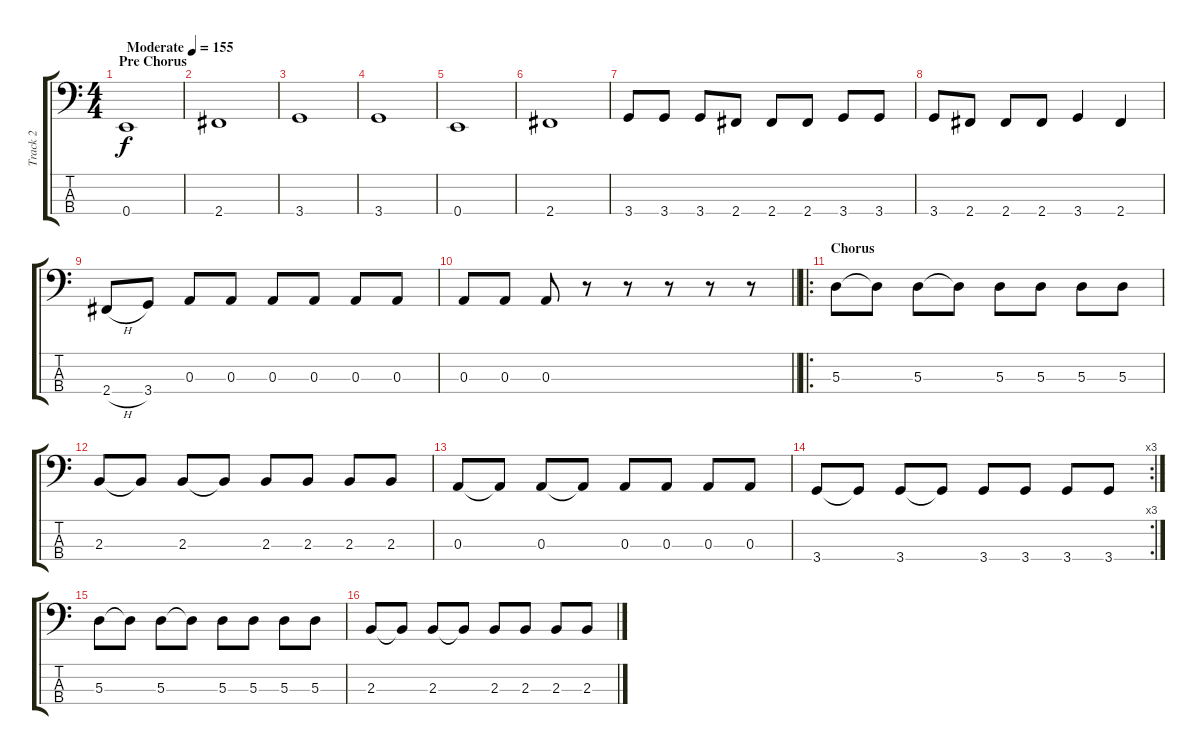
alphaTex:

\track ("Track 2" "Track 2") {instrument electricbassfinger}
\staff {score tabs}
\tuning (G2 D2 A1 E1) {hide}
\ts (4 4)
\section ("" "Pre Chorus")
\tempo (155 "Moderate")
\clef f4
\ks c
0.4.1{dy f instrument electricbassfinger} |
2.4.1 |
3.4.1 |
3.4.1 |
0.4.1 |
2.4.1 |
3.4.8 3.4.8 3.4.8 2.4.8 2.4.8 2.4.8 3.4.8 3.4.8 |
3.4.8 2.4.8 2.4.8 2.4.8 3.4.4 2.4.4 |
2.4{h}.8 3.4.8 0.3.8 0.3.8 0.3.8 0.3.8 0.3.8 0.3.8 |
\barLineRight lightlight
0.3.8 0.3.8 0.3.8 r.8 r.8 r.8 r.8 r.8 |
\ro
\section ("" "Chorus")
5.3.8 5.3{t}.8 5.3.8 5.3{t}.8 5.3.8 5.3.8 5.3.8 5.3.8 |
2.3.8 2.3{t}.8 2.3.8 2.3{t}.8 2.3.8 2.3.8 2.3.8 2.3.8 |
0.3.8 0.3{t}.8 0.3.8 0.3{t}.8 0.3.8 0.3.8 0.3.8 0.3.8 |
\rc 3
3.4.8 3.4{t}.8 3.4.8 3.4{t}.8 3.4.8 3.4.8 3.4.8 3.4.8 |
5.3.8 5.3{t}.8 5.3.8 5.3{t}.8 5.3.8 5.3.8 5.3.8 5.3.8 |
2.3.8 2.3{t}.8 2.3.8 2.3{t}.8 2.3.8 2.3.8 2.3.8 2.3.8
